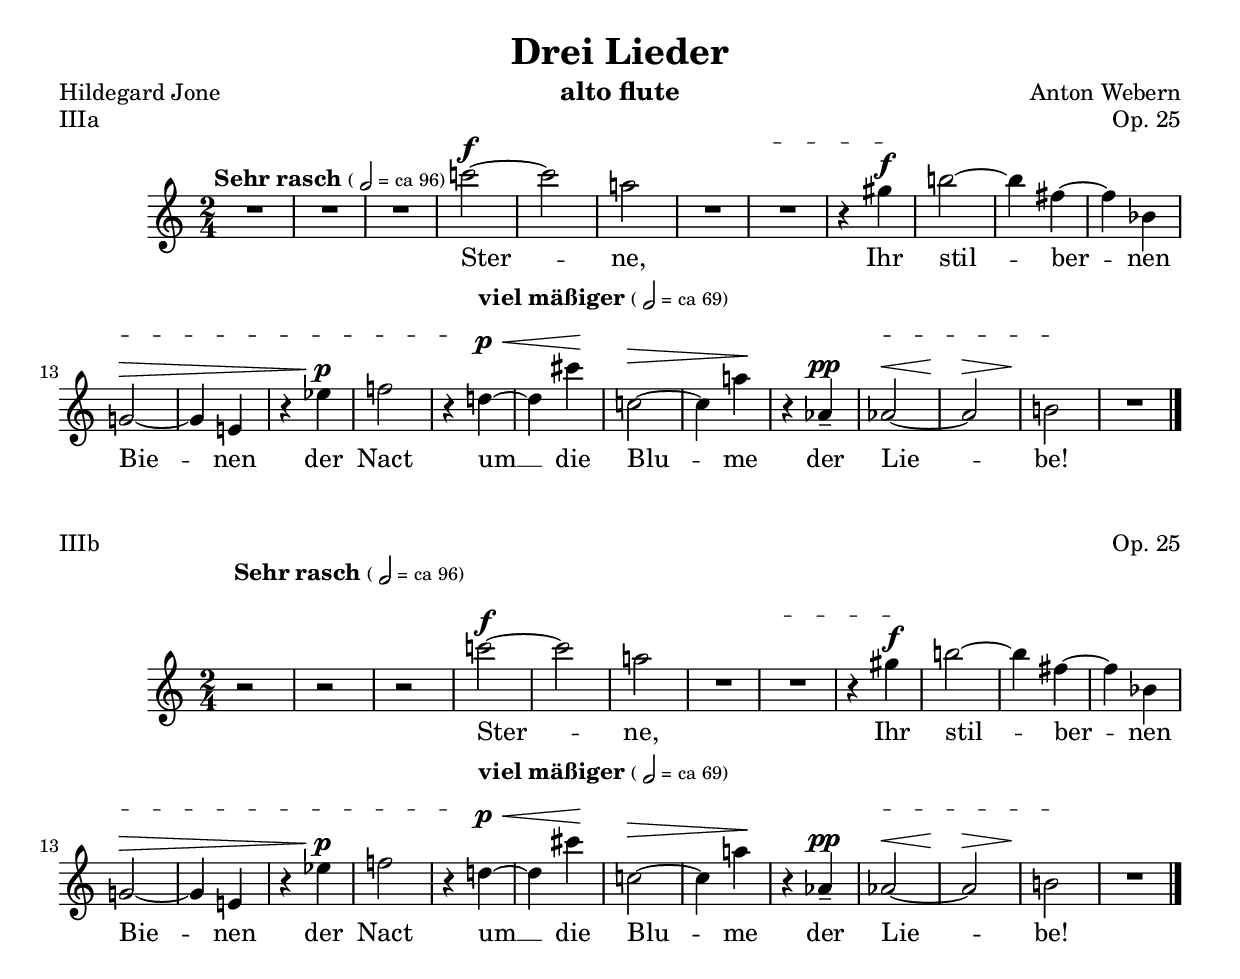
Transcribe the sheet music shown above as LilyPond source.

\version "2.10.25"

\header {
        title = "Drei Lieder"
        composer = "Anton Webern"
        opus = "Op. 25"
        poet = "Hildegard Jone"
        instrument = "alto flute"
        }

webernAccidentals = 
        {
        \set Staff.keySignature =
        #'((0 . 5) (1 . 5) (2 . 5) (3 . 5) (4 . 5) (5 . 5) (6 . 5))
        \set Staff.extraNatural = ##f
        #(set-accidental-style 'forget)
        }

styleBlock = 
{
   \webernAccidentals
   \override TextScript #'staff-padding = #8.0
   \override TextSpanner #'padding = #5.0
   \override DynamicText #'padding = #5.0
   \override Hairpin #'padding = #5.0
   \textSpannerUp    
   \tupletUp
       
} 
\layout {
  \context {\Staff \remove Key_engraver}
  }


\score 
{
\transpose g c'
\relative c''
{
  \styleBlock
  \override TextSpanner #'edge-text = #'("rit." . "tempo")
  \time 2/4 
  R2 
  \once \override TextScript #'extra-offset = #'( -8.0 . 1.0 )
  R2^\markup {\line {\bold {Sehr rasch} \tiny { (\note #"2" #1 = ca 96)}}} R2 
  g'2^\f ~ g e R2 R2\startTextSpan |
  r4 dis^\f\stopTextSpan fis2 ~ fis4 cis ~ cis f,4 
   \override TextSpanner #'edge-text = #'("rit." . "")
  d2^\>\startTextSpan ~ d4 b r bes'^\p c2 r4\stopTextSpan
  a^\p^\<^\markup {\line {\bold {viel mäßiger} \tiny { (\note #"2" #1 = ca 69)}}}
  ~ a gis'\! g,2^\> ~ g4 e'\! r ees,--^\pp
  ees2^\<\startTextSpan ~ ees2\!^\> fis2\!\stopTextSpan 
  R2
  \bar "|."
}
\addlyrics 
{
  Ster -- ne, Ihr stil -- ber -- nen 
  Bie -- nen 
  der Nact um __ die Blu -- me der Lie -- be!
  
  
}
\header { piece = "IIIa" }
}

\score 
{
\transpose g c'
\relative c''
{
  \styleBlock
  \override TextSpanner #'edge-text = #'("rit." . "tempo")
  \time 2/4 
  r2 
  \once \override TextScript #'extra-offset = #'( -8.0 . 0.5 )
  r2^\markup {\line {\bold {Sehr rasch} \tiny { (\note #"2" #1 = ca 96)}}} r2 
  g'2^\f ~ g e R2 R2\startTextSpan |
  r4 dis^\f\stopTextSpan fis2 ~ fis4 cis ~ cis f,4 
   \override TextSpanner #'edge-text = #'("rit." . "")
  d2^\>\startTextSpan ~ d4 b r bes'^\p c2 r4\stopTextSpan
  a^\p^\<^\markup {\line {\bold {viel mäßiger} \tiny { (\note #"2" #1 = ca 69)}}}
  ~ a gis'\! g,2^\> ~ g4 e'\! r ees,--^\pp
  ees2^\<\startTextSpan ~ ees2\!^\> fis2\!\stopTextSpan 
  R2
  \bar "|."
}
\addlyrics 
{
  Ster -- ne, Ihr stil -- ber -- nen 
  Bie -- nen 
  der Nact um __ die Blu -- me der Lie -- be!
  
  
}
\header { piece = "IIIb" }
}